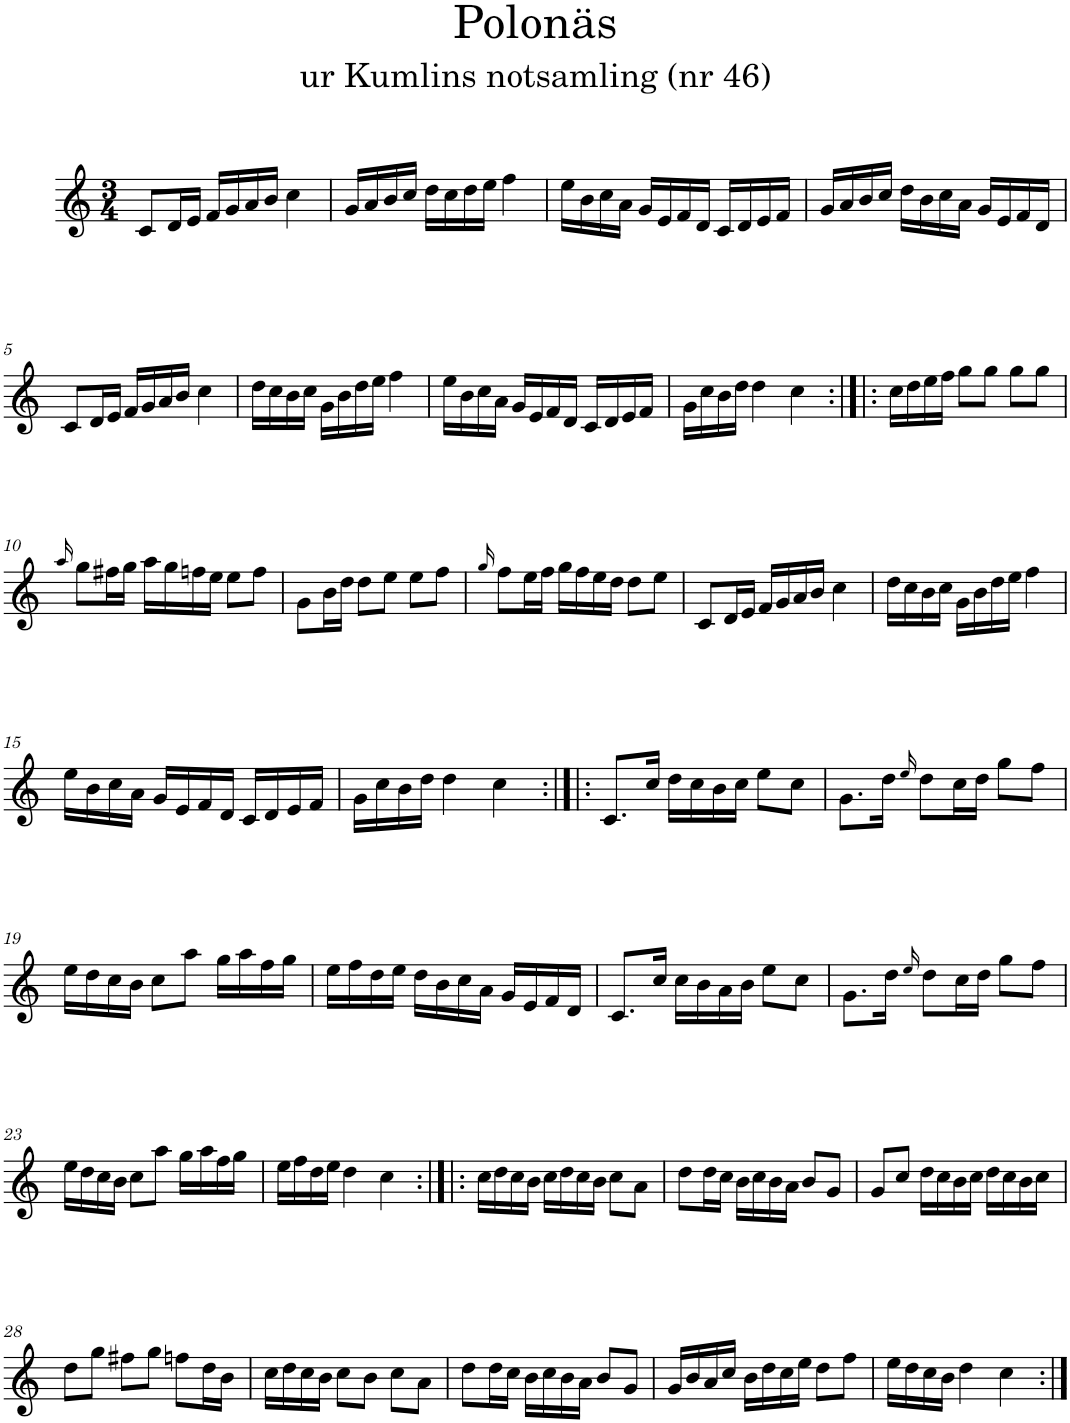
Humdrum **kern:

**kern
*part1
*staff1
*I"Piano
*I'Pno
*clefG2
*k[]
*M3/4
=1
8c/L
16d/L
16e/JJ
16f/LL
16g/
16a/
16b/JJ
4cc\
=2
16g/LL
16a/
16b/
16cc/JJ
16dd\LL
16cc\
16dd\
16ee\JJ
4ff\
=3
16ee\LL
16b\
16cc\
16a\JJ
16g/LL
16e/
16f/
16d/JJ
16c/LL
16d/
16e/
16f/JJ
=4
16g/LL
16a/
16b/
16cc/JJ
16dd\LL
16b\
16cc\
16a\JJ
16g/LL
16e/
16f/
16d/JJ
!!LO:LB:g=z
=5
8c/L
16d/L
16e/JJ
16f/LL
16g/
16a/
16b/JJ
4cc\
=6
16dd\LL
16cc\
16b\
16cc\JJ
16g\LL
16b\
16dd\
16ee\JJ
4ff\
=7
16ee\LL
16b\
16cc\
16a\JJ
16g/LL
16e/
16f/
16d/JJ
16c/LL
16d/
16e/
16f/JJ
=8
16g\LL
16cc\
16b\
16dd\JJ
4dd\
4cc\
=9:|!|:
16cc\LL
16dd\
16ee\
16ff\JJ
8gg\L
8gg\J
8gg\L
8gg\J
!!LO:LB:g=z
=10
16qaa/
8gg\L
16ff#X\L
16gg\JJ
16aa\LL
16gg\
16ffn\
16ee\JJ
8ee\L
8ff\J
=11
8g\L
16b\L
16dd\JJ
8dd\L
8ee\J
8ee\L
8ff\J
=12
16qgg/
8ff\L
16ee\L
16ff\JJ
16gg\LL
16ff\
16ee\
16dd\JJ
8dd\L
8ee\J
=13
8c/L
16d/L
16e/JJ
16f/LL
16g/
16a/
16b/JJ
4cc\
=14
16dd\LL
16cc\
16b\
16cc\JJ
16g\LL
16b\
16dd\
16ee\JJ
4ff\
!!LO:LB:g=z
=15
16ee\LL
16b\
16cc\
16a\JJ
16g/LL
16e/
16f/
16d/JJ
16c/LL
16d/
16e/
16f/JJ
=16
16g\LL
16cc\
16b\
16dd\JJ
4dd\
4cc\
=17:|!|:
8.c/L
16cc/Jk
16dd\LL
16cc\
16b\
16cc\JJ
8ee\L
8cc\J
=18
8.g\L
16dd\Jk
16qee/
8dd\L
16cc\L
16dd\JJ
8gg\L
8ff\J
!!LO:LB:g=z
=19
16ee\LL
16dd\
16cc\
16b\JJ
8cc\L
8aa\J
16gg\LL
16aa\
16ff\
16gg\JJ
=20
16ee\LL
16ff\
16dd\
16ee\JJ
16dd\LL
16b\
16cc\
16a\JJ
16g/LL
16e/
16f/
16d/JJ
=21
8.c/L
16cc/Jk
16cc\LL
16b\
16a\
16b\JJ
8ee\L
8cc\J
=22
8.g\L
16dd\Jk
16qee/
8dd\L
16cc\L
16dd\JJ
8gg\L
8ff\J
!!LO:LB:g=z
=23
16ee\LL
16dd\
16cc\
16b\JJ
8cc\L
8aa\J
16gg\LL
16aa\
16ff\
16gg\JJ
=24
16ee\LL
16ff\
16dd\
16ee\JJ
4dd\
4cc\
=25:|!|:
16cc\LL
16dd\
16cc\
16b\JJ
16cc\LL
16dd\
16cc\
16b\JJ
8cc\L
8a\J
=26
8dd\L
16dd\L
16cc\JJ
16b\LL
16cc\
16b\
16a\JJ
8b/L
8g/J
=27
8g/L
8cc/J
16dd\LL
16cc\
16b\
16cc\JJ
16dd\LL
16cc\
16b\
16cc\JJ
!!LO:LB:g=z
=28
8dd\L
8gg\J
8ff#X\L
8gg\J
8ffn\L
16dd\L
16b\JJ
=29
16cc\LL
16dd\
16cc\
16b\JJ
8cc\L
8b\J
8cc\L
8a\J
=30
8dd\L
16dd\L
16cc\JJ
16b\LL
16cc\
16b\
16a\JJ
8b/L
8g/J
=31
16g/LL
16b/
16a/
16cc/JJ
16b\LL
16dd\
16cc\
16ee\JJ
8dd\L
8ff\J
=32
16ee\LL
16dd\
16cc\
16b\JJ
4dd\
4cc\
=:|!
*-
